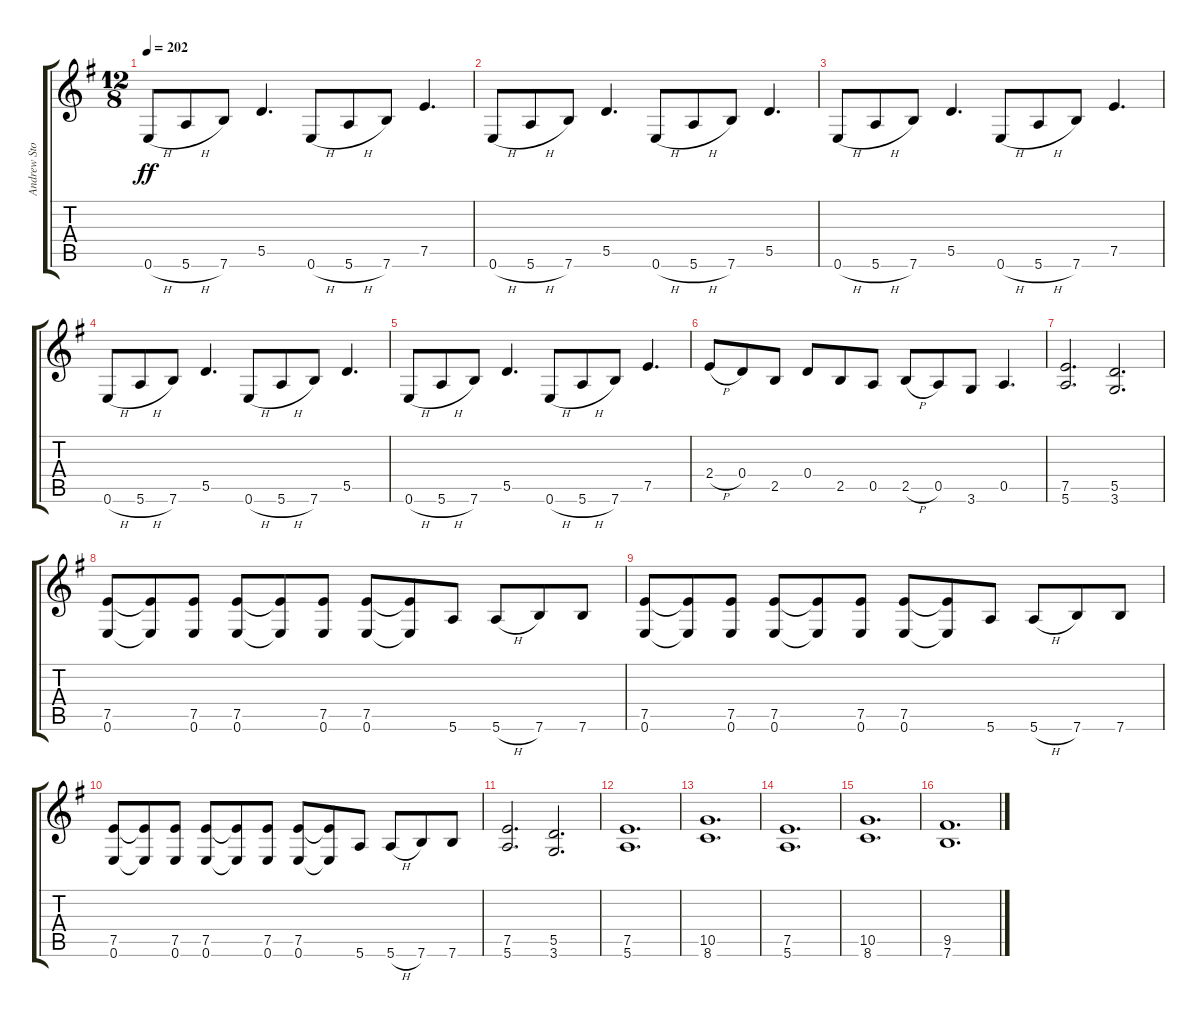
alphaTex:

\track ("Andrew Stockdale (pan right)" "Andrew Sto") {instrument overdrivenguitar}
\staff {score tabs}
\tuning (E4 B3 G3 D3 A2 E2) {hide}
\ts (12 8)
\tempo 202
\clef g2
\ks g
0.6{h}.8{dy ff} 5.6{h}.8 7.6.8 5.5.4{d} 0.6{h}.8 5.6{h}.8 7.6.8 7.5.4{d} |
0.6{h}.8 5.6{h}.8 7.6.8 5.5.4{d} 0.6{h}.8 5.6{h}.8 7.6.8 5.5.4{d} |
0.6{h}.8 5.6{h}.8 7.6.8 5.5.4{d} 0.6{h}.8 5.6{h}.8 7.6.8 7.5.4{d} |
0.6{h}.8 5.6{h}.8 7.6.8 5.5.4{d} 0.6{h}.8 5.6{h}.8 7.6.8 5.5.4{d} |
0.6{h}.8 5.6{h}.8 7.6.8 5.5.4{d} 0.6{h}.8 5.6{h}.8 7.6.8 7.5.4{d} |
2.4{h}.8 0.4.8 2.5.8 0.4.8 2.5.8 0.5.8 2.5{h}.8 0.5.8 3.6.8 0.5.4{d} |
(7.5 5.6).2{d} (5.5 3.6).2{d} |
(7.5 0.6).8 (7.5{t} 0.6{t}).8 (7.5 0.6).8 (7.5 0.6).8 (7.5{t} 0.6{t}).8 (7.5 0.6).8 (7.5 0.6).8 (7.5{t} 0.6{t}).8 5.6.8 5.6{h}.8 7.6.8 7.6.8 |
(7.5 0.6).8 (7.5{t} 0.6{t}).8 (7.5 0.6).8 (7.5 0.6).8 (7.5{t} 0.6{t}).8 (7.5 0.6).8 (7.5 0.6).8 (7.5{t} 0.6{t}).8 5.6.8 5.6{h}.8 7.6.8 7.6.8 |
(7.5 0.6).8 (7.5{t} 0.6{t}).8 (7.5 0.6).8 (7.5 0.6).8 (7.5{t} 0.6{t}).8 (7.5 0.6).8 (7.5 0.6).8 (7.5{t} 0.6{t}).8 5.6.8 5.6{h}.8 7.6.8 7.6.8 |
(7.5 5.6).2{d} (5.5 3.6).2{d} |
(7.5 5.6).1{d} |
(10.5 8.6).1{d} |
(7.5 5.6).1{d} |
(10.5 8.6).1{d} |
(9.5 7.6).1{d}
